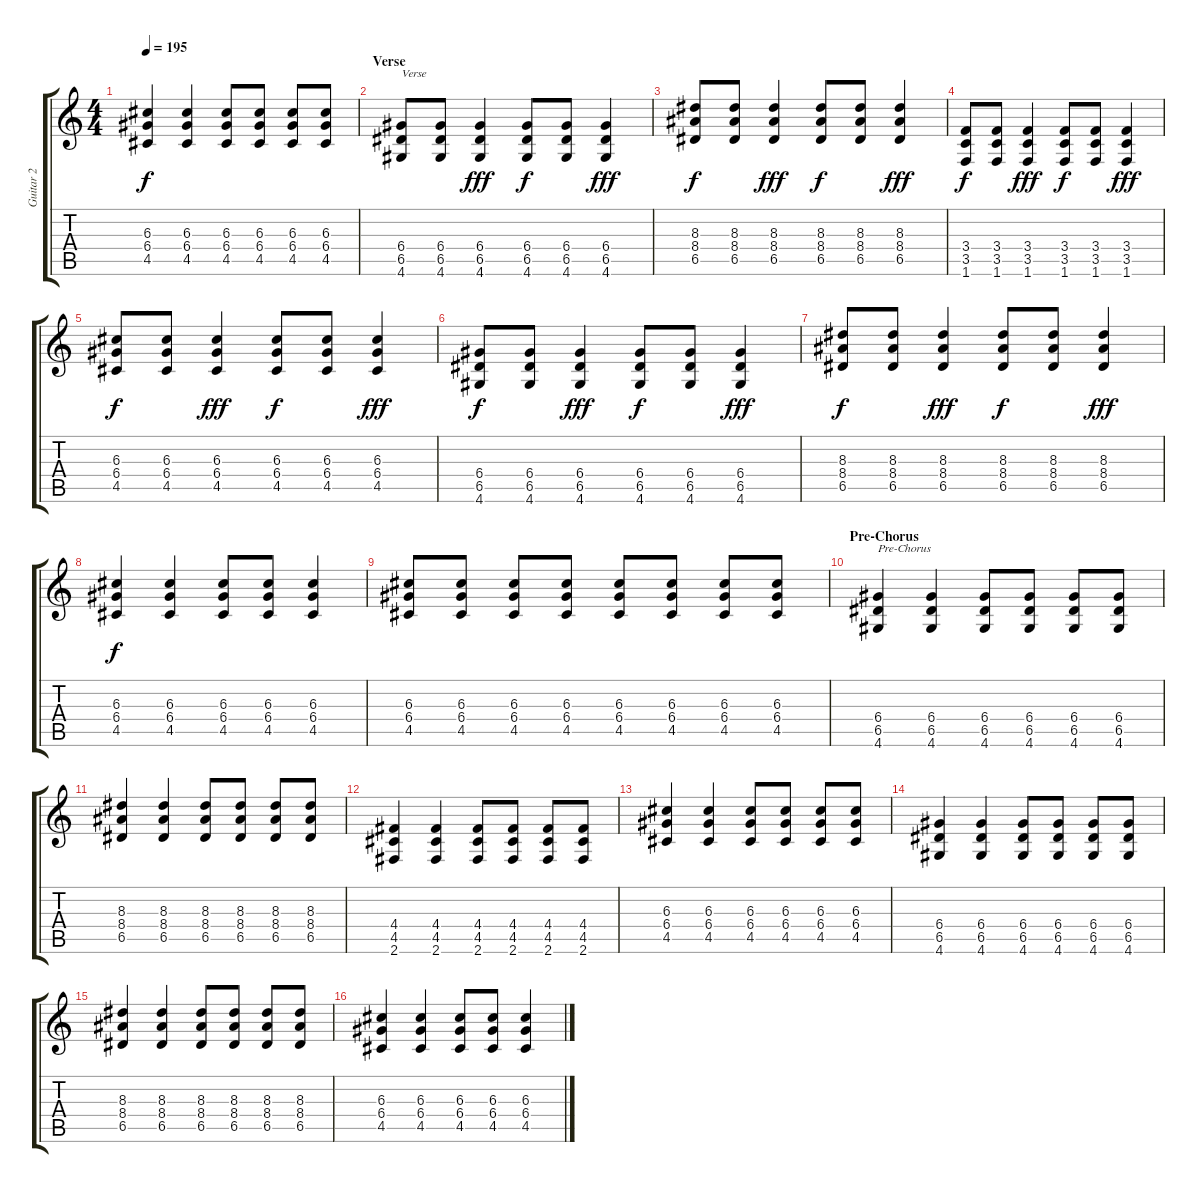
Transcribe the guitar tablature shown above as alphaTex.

\track ("Guitar 2" "Guitar 2") {instrument distortionguitar}
\staff {score tabs}
\tuning (E4 B3 G3 D3 A2 E2) {hide}
\ts (4 4)
\tempo 195
\clef g2
\ks c
(6.3 6.4 4.5).4{dy f} (6.3 6.4 4.5).4 (6.3 6.4 4.5).8 (6.3 6.4 4.5).8 (6.3 6.4 4.5).8 (6.3 6.4 4.5).8 |
\section ("" "Verse")
(6.4 6.5 4.6).8{txt "Verse"} (6.4 6.5 4.6).8 (6.4 6.5 4.6).4{dy fff} (6.4 6.5 4.6).8{dy f} (6.4 6.5 4.6).8 (6.4 6.5 4.6).4{dy fff} |
(8.3 8.4 6.5).8{dy f} (8.3 8.4 6.5).8 (8.3 8.4 6.5).4{dy fff} (8.3 8.4 6.5).8{dy f} (8.3 8.4 6.5).8 (8.3 8.4 6.5).4{dy fff} |
(3.4 3.5 1.6).8{dy f} (3.4 3.5 1.6).8 (3.4 3.5 1.6).4{dy fff} (3.4 3.5 1.6).8{dy f} (3.4 3.5 1.6).8 (3.4 3.5 1.6).4{dy fff} |
(6.3 6.4 4.5).8{dy f} (6.3 6.4 4.5).8 (6.3 6.4 4.5).4{dy fff} (6.3 6.4 4.5).8{dy f} (6.3 6.4 4.5).8 (6.3 6.4 4.5).4{dy fff} |
(6.4 6.5 4.6).8{dy f} (6.4 6.5 4.6).8 (6.4 6.5 4.6).4{dy fff} (6.4 6.5 4.6).8{dy f} (6.4 6.5 4.6).8 (6.4 6.5 4.6).4{dy fff} |
(8.3 8.4 6.5).8{dy f} (8.3 8.4 6.5).8 (8.3 8.4 6.5).4{dy fff} (8.3 8.4 6.5).8{dy f} (8.3 8.4 6.5).8 (8.3 8.4 6.5).4{dy fff} |
(6.3 6.4 4.5).4{dy f} (6.3 6.4 4.5).4 (6.3 6.4 4.5).8 (6.3 6.4 4.5).8 (6.3 6.4 4.5).4 |
(6.3 6.4 4.5).8 (6.3 6.4 4.5).8 (6.3 6.4 4.5).8 (6.3 6.4 4.5).8 (6.3 6.4 4.5).8 (6.3 6.4 4.5).8 (6.3 6.4 4.5).8 (6.3 6.4 4.5).8 |
\section ("" "Pre-Chorus")
(6.4 6.5 4.6).4{txt "Pre-Chorus"} (6.4 6.5 4.6).4 (6.4 6.5 4.6).8 (6.4 6.5 4.6).8 (6.4 6.5 4.6).8 (6.4 6.5 4.6).8 |
(8.3 8.4 6.5).4 (8.3 8.4 6.5).4 (8.3 8.4 6.5).8 (8.3 8.4 6.5).8 (8.3 8.4 6.5).8 (8.3 8.4 6.5).8 |
(4.4 4.5 2.6).4 (4.4 4.5 2.6).4 (4.4 4.5 2.6).8 (4.4 4.5 2.6).8 (4.4 4.5 2.6).8 (4.4 4.5 2.6).8 |
(6.3 6.4 4.5).4 (6.3 6.4 4.5).4 (6.3 6.4 4.5).8 (6.3 6.4 4.5).8 (6.3 6.4 4.5).8 (6.3 6.4 4.5).8 |
(6.4 6.5 4.6).4 (6.4 6.5 4.6).4 (6.4 6.5 4.6).8 (6.4 6.5 4.6).8 (6.4 6.5 4.6).8 (6.4 6.5 4.6).8 |
(8.3 8.4 6.5).4 (8.3 8.4 6.5).4 (8.3 8.4 6.5).8 (8.3 8.4 6.5).8 (8.3 8.4 6.5).8 (8.3 8.4 6.5).8 |
(6.3 6.4 4.5).4 (6.3 6.4 4.5).4 (6.3 6.4 4.5).8 (6.3 6.4 4.5).8 (6.3 6.4 4.5).4
